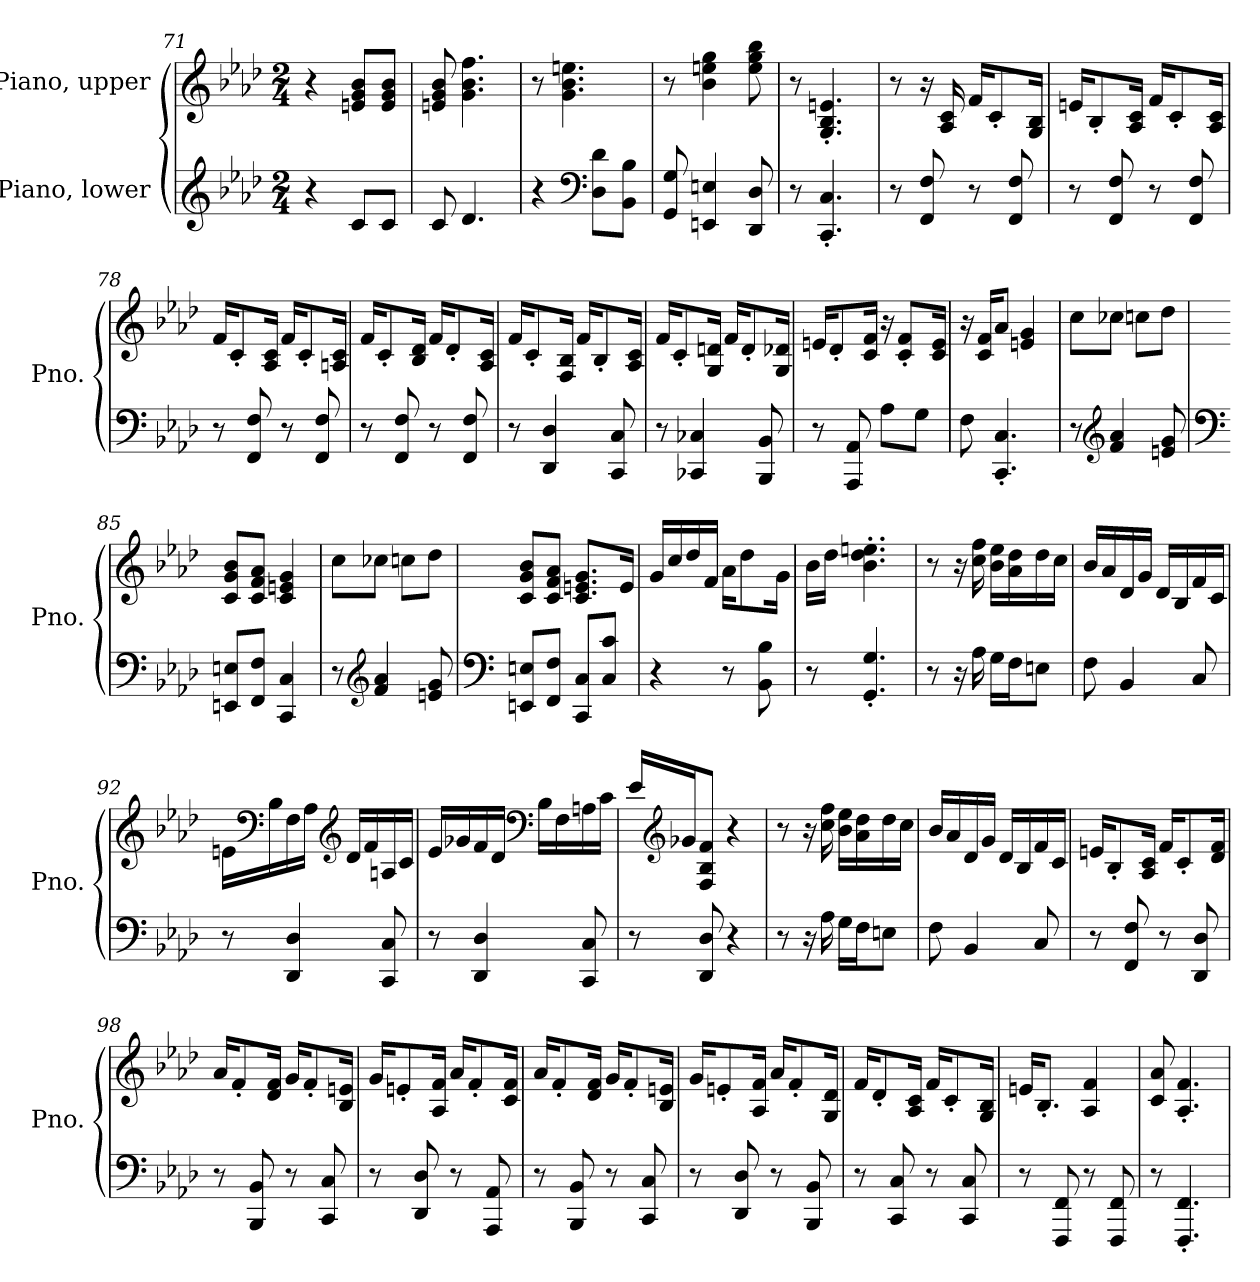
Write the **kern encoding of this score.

**kern	**kern
*part2	*part1
*staff2	*staff1
*I"Piano, lower	*I"Piano, upper
*I'Pno.	*I'Pno.
*clefG2	*clefG2
*k[b-e-a-d-]	*k[b-e-a-d-]
*M2/4	*M2/4
=71	=71
4r	4r
8c/L	8en/ 8g/ 8b-/L
8c/J	8e/ 8g/ 8b-/J
!!LO:LB:g=z
=72	=72
8c/	8en/ 8g/ 8b-/
4.d-/	4.g\ 4.b-\ 4.ff\
=73	=73
4r	8r
.	4.g\ 4.b-\ 4.een\
*clefF4	*
8D-\ 8d-\L	.
8BB-\ 8B-\J	.
=74	=74
8GG/ 8G/	8r
4EEn/ 4En/	4b-\ 4een\ 4gg\
8DD-/ 8D-/	8ee\ 8gg\ 8bb-\
=75	=75
8r	8r
4.CC/' 4.C/'	4.G/' 4.B-/' 4.en/'
=76	=76
8r	8r
8FF/ 8F/	16r
.	16A-/ 16c/
8r	16f/KL
.	8c'/
8FF/ 8F/	.
.	16G/ 16B-/Jk
=77	=77
8r	16en/KL
.	8B-'/
8FF/ 8F/	.
.	16A-/ 16c/Jk
8r	16f/KL
.	8c'/
8FF/ 8F/	.
.	16A-/ 16c/Jk
!!LO:LB:g=z
=78	=78
8r	16f/KL
.	8c'/
8FF/ 8F/	.
.	16A-/ 16c/Jk
8r	16f/KL
.	8c'/
8FF/ 8F/	.
.	16An/ 16c/Jk
=79	=79
8r	16f/KL
.	8c'/
8FF/ 8F/	.
.	16B-/ 16d-/Jk
8r	16f/KL
.	8d-'/
8FF/ 8F/	.
.	16A-/ 16c/Jk
=80	=80
8r	16f/KL
.	8c'/
4DD-/ 4D-/	.
.	16F/ 16B-/Jk
.	16f/KL
.	8B-'/
8CC/ 8C/	.
.	16A-/ 16c/Jk
=81	=81
8r	16f/KL
.	8c'/
4CC-X/ 4C-X/	.
.	16G/ 16dn/Jk
.	16f/KL
.	8d'/
8BBB-/ 8BB-/	.
.	16G/ 16d-X/Jk
=82	=82
8r	16en/KL
.	8d-'/
8AAA-/ 8AA-/	.
.	16c/ 16f/Jk
8A-\L	16r
.	8c/' 8f/'L
8G\J	.
.	16c/ 16e/Jk
=83	=83
8F\	16r
.	16c/ 16f/KL
4.CC/' 4.C/'	8a-/J
.	4en/ 4g/
!!LO:LB:g=z
=84	=84
8r	8cc\L
*clefG2	*
4f/ 4a-/	8cc-X\J
.	8ccn\L
8en/ 8g/	8dd-\J
=85	=85
*clefF4	*
8EEn/ 8En/L	8c/ 8g/ 8b-/L
8FF/ 8F/J	8c/ 8f/ 8a-/J
4CC/ 4C/	4c/ 4en/ 4g/
=86	=86
8r	8cc\L
*clefG2	*
4f/ 4a-/	8cc-X\J
.	8ccn\L
8en/ 8g/	8dd-\J
=87	=87
*clefF4	*
8EEn/ 8En/L	8c/ 8g/ 8b-/L
8FF/ 8F/J	8c/ 8f/ 8a-/J
8CC/ 8C/L	8.c/ 8.en/ 8.g/L
8C/ 8c/J	.
.	16e/Jk
=88	=88
4r	16g/LL
.	16cc/
.	16dd-/
.	16f/JJ
8r	16a-\KL
.	8dd-\
8BB-\ 8B-\	.
.	16g\Jk
!!LO:LB:g=z
=89	=89
8r	16b-\LL
.	16dd-\JJ
4.GG/' 4.G/'	4.b-\' 4.dd-\' 4.een\'
=90	=90
8r	8r
16r	16r
16A-\	16cc\ 16ff\
16G\LL	16b-\ 16ee-\LL
16F\J	16a-\ 16dd-\
8En\J	16dd-\
.	16cc\JJ
=91	=91
8F\	16b-/LL
.	16a-/
4BB-/	16d-/
.	16g/JJ
.	16d-/LL
.	16B-/
8C/	16f/
.	16c/JJ
=92	=92
8r	16en\LL
*	*clefF4
.	16B-\
4DD-/ 4D-/	16F\
.	16A-\JJ
*	*clefG2
.	16d-/LL
.	16f/
8CC/ 8C/	16An/
.	16c/JJ
!!LO:PB:g=z
=93	=93
8r	16e-/LL
.	16g-X/
4DD-/ 4D-/	16f/
.	16d-/JJ
*	*clefF4
.	16B-\LL
.	16F\
8CC/ 8C/	16An\
.	16c\JJ
=94	=94
8r	16e-/LL
*	*clefG2
.	16g-X/J
8DD-/ 8D-/	8F/ 8B-/ 8f/J
4r	4r
=95	=95
8r	8r
16r	16r
16A-\	16cc\ 16ff\
16G\LL	16b-\ 16ee-\LL
16F\J	16a-\ 16dd-\
8En\J	16dd-\
.	16cc\JJ
=96	=96
8F\	16b-/LL
.	16a-/
4BB-/	16d-/
.	16g/JJ
.	16d-/LL
.	16B-/
8C/	16f/
.	16c/JJ
=97	=97
8r	16en/KL
.	8B-'/
8FF/ 8F/	.
.	16A-/ 16c/Jk
8r	16f/KL
.	8c'/
8DD-/ 8D-/	.
.	16d-/ 16f/Jk
!!LO:LB:g=z
=98	=98
8r	16a-/KL
.	8f'/
8BBB-/ 8BB-/	.
.	16d-/ 16f/Jk
8r	16g/KL
.	8f'/
8CC/ 8C/	.
.	16B-/ 16en/Jk
=99	=99
8r	16g/KL
.	8en'/
8DD-/ 8D-/	.
.	16A-/ 16f/Jk
8r	16a-/KL
.	8f'/
8AAA-/ 8AA-/	.
.	16c/ 16f/Jk
=100	=100
8r	16a-/KL
.	8f'/
8BBB-/ 8BB-/	.
.	16d-/ 16f/Jk
8r	16g/KL
.	8f'/
8CC/ 8C/	.
.	16B-/ 16en/Jk
=101	=101
8r	16g/KL
.	8en'/
8DD-/ 8D-/	.
.	16A-/ 16f/Jk
8r	16a-/KL
.	8f'/
8BBB-/ 8BB-/	.
.	16G/ 16d-/Jk
=102	=102
8r	16f/KL
.	8d-'/
8CC/ 8C/	.
.	16A-/ 16c/Jk
8r	16f/KL
.	8c'/
8CC/ 8C/	.
.	16G/ 16B-/Jk
=103	=103
8r	16en/KL
.	8.B-'/J
8FFF/ 8FF/	.
8r	4A-/ 4f/
8FFF/ 8FF/	.
!!LO:LB:g=z
=104	=104
8r	8c/ 8a-/
4.FFF/' 4.FF/'	4.A-/' 4.f/'
=	=
*-	*-
